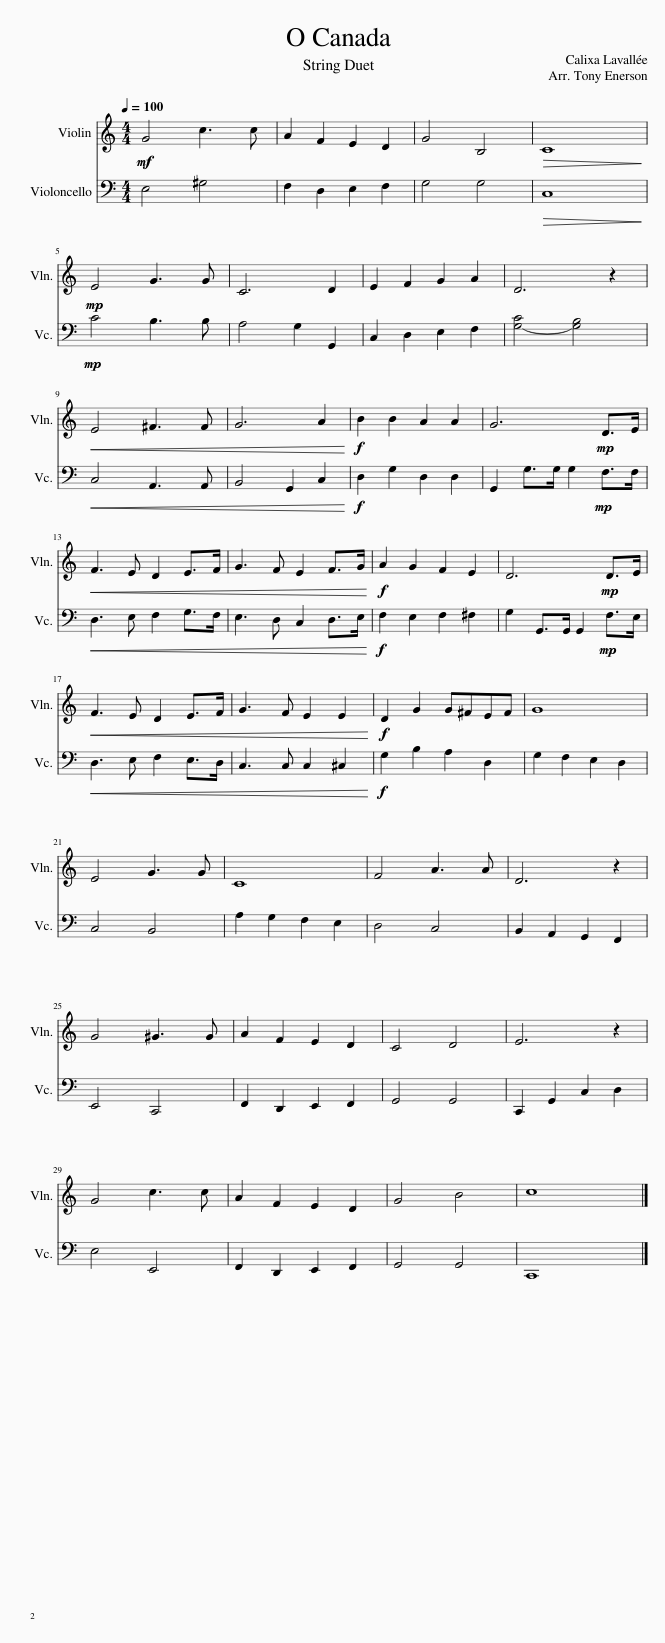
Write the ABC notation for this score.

X:1
%%score 1 2
L:1/8
Q:1/4=100
M:4/4
I:linebreak $
K:C
V:1 treble
V:2 bass
V:1
!mf! G4 c3 c | A2 F2 E2 D2 | G4 B,4 |!>(! C8!>)! |$!mp! E4 G3 G | %5
 C6 D2 | E2 F2 G2 A2 | D6 z2 |$!<(! E4 ^F3 F | G6 A2!<)! | %10
!f! B2 B2 A2 A2 | G6!mp! D>E |$!<(! F3 E D2 E>F | G3 F E2 F>G!<)! |!f! A2 G2 F2 E2 | %15
 D6!mp! D>E |$!<(! F3 E D2 E>F | G3 F E2 E2!<)! |!f! D2 G2 G^FEF | G8 |$ %20
 E4 G3 G | C8 | F4 A3 A | D6 z2 |$ G4 ^G3 G | %25
 A2 F2 E2 D2 | C4 D4 | E6 z2 |$ G4 c3 c | A2 F2 E2 D2 | %30
 G4 B4 | c8 |] %32
V:2
 E,4 ^G,4 | F,2 D,2 E,2 F,2 | G,4 G,4 |!>(! C,8!>)! |$!mp! C4 B,3 B, | %5
 A,4 G,2 G,,2 | C,2 D,2 E,2 F,2 | [G,-C]4 [G,B,]4 |$!<(! C,4 A,,3 A,, | B,,4 G,,2 C,2!<)! | %10
!f! D,2 G,2 D,2 D,2 | G,,2 G,>G, G,2!mp! F,>F, |$!<(! D,3 E, F,2 G,>F, | E,3 D, C,2 D,>E,!<)! |!f! F,2 E,2 F,2 ^F,2 | %15
 G,2 G,,>G,, G,,2!mp! F,>E, |$!<(! D,3 E, F,2 E,>D, | C,3 C, C,2 ^C,2!<)! |!f! G,2 B,2 A,2 D,2 | G,2 F,2 E,2 D,2 |$ %20
 C,4 B,,4 | A,2 G,2 F,2 E,2 | D,4 C,4 | B,,2 A,,2 G,,2 F,,2 |$ E,,4 C,,4 | %25
 F,,2 D,,2 E,,2 F,,2 | G,,4 G,,4 | C,,2 G,,2 C,2 D,2 |$ E,4 E,,4 | F,,2 D,,2 E,,2 F,,2 | %30
 G,,4 G,,4 | C,,8 |] %32
